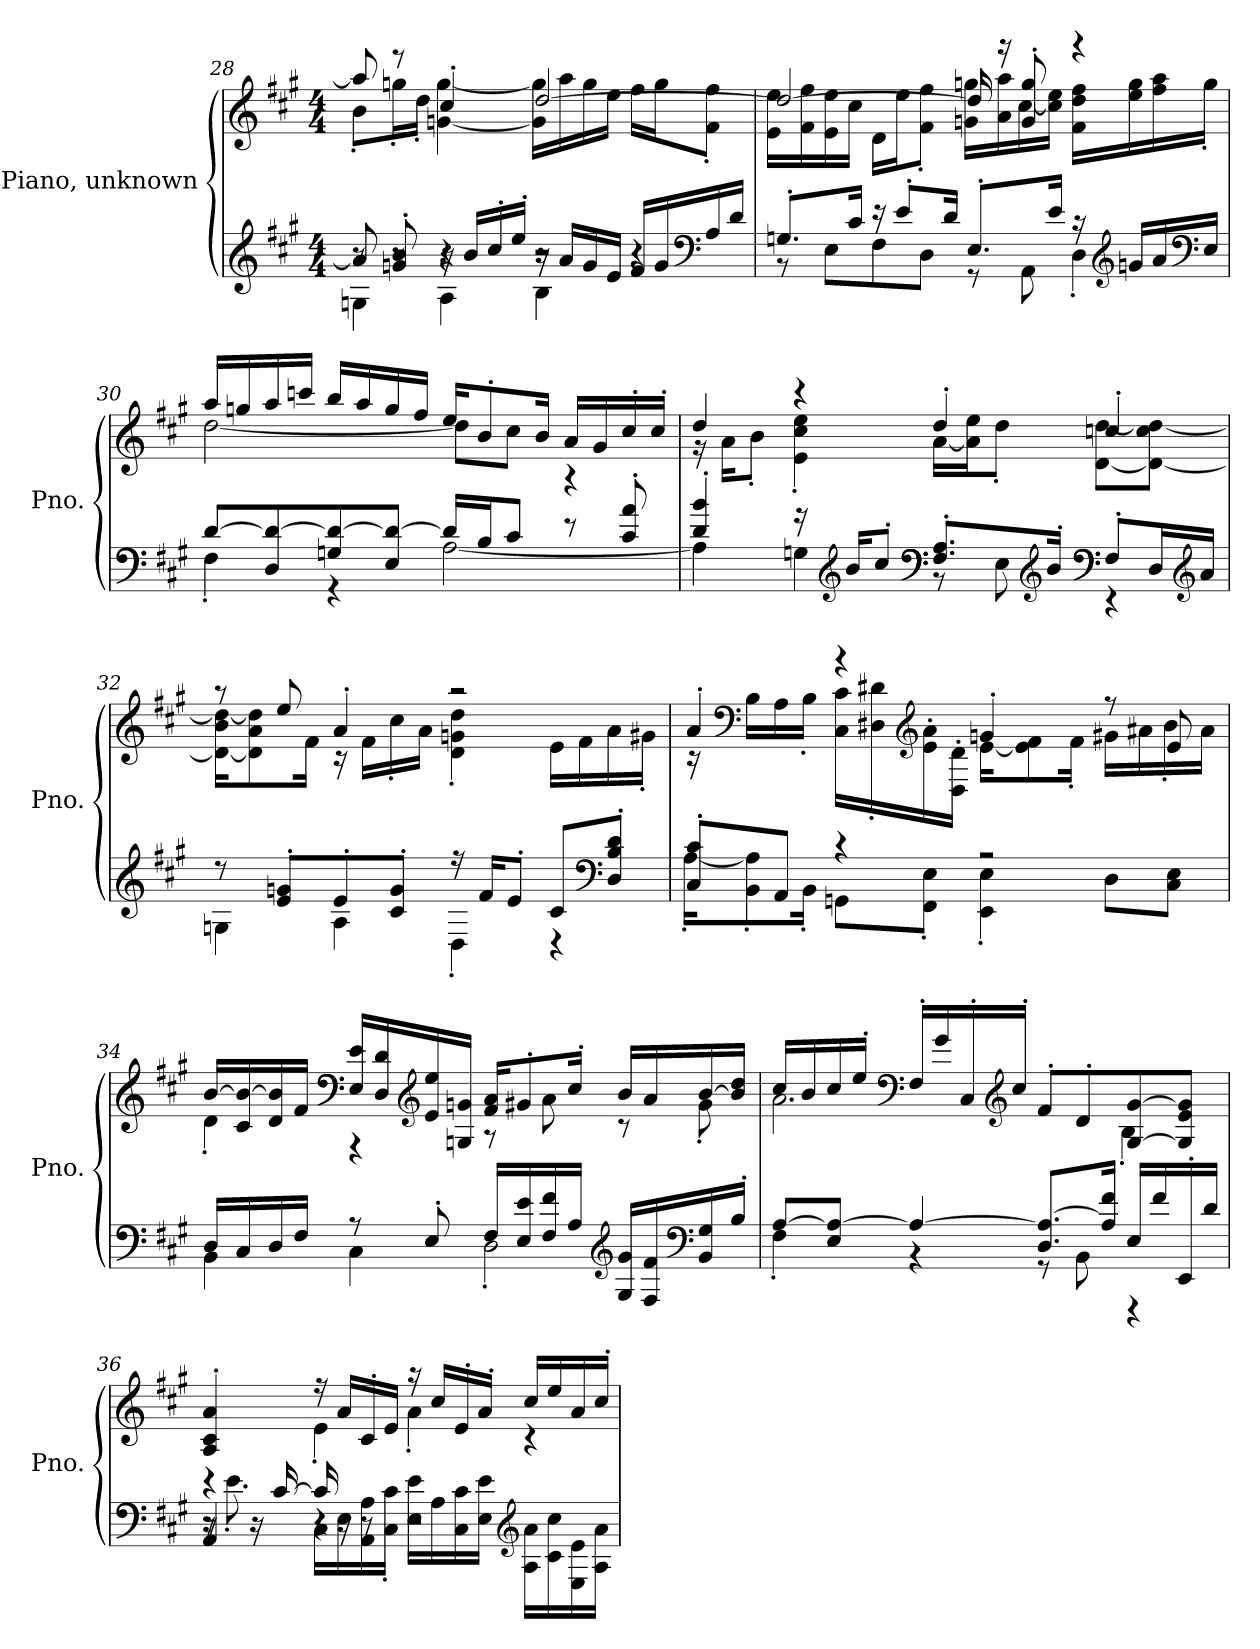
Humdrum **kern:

**kern	**kern
*part1	*part1
*staff2	*staff1
*I"Piano, unknown	*
*I'Pno.	*
!!LO:LB:g=z
*clefG2	*clefG2
*k[f#c#g#]	*k[f#c#g#]
*M4/4	*M4/4
=28	=28
*^	*^
*	*^	*	*
8r	4Gn\	8a/]	8aa/]	8b'\L
8gn/' 8b/'	.	8r	8r	16ggn'\L
.	.	.	.	16dd'\JJ
16r	4A\	4r	4cc#'/	[4gn\ [4gg\
16b/LL	.	.	.	.
16cc#'/	.	.	.	.
16ee'/JJ	.	.	.	.
16r	4B\	2r	[2dd/	16g\] 16gg\]LL
16a/LL	.	.	.	16aa\
16g/	.	.	.	16gg\
16e/JJ	.	.	.	16ee\JJ
16f#/LL	4r	.	.	16ff#\LL
16g/	.	.	.	16gg\J
*clefF4	*	*	*	*
16A/	.	.	.	8f#\' 8ff#\'J
16d/JJ	.	.	.	.
*	*v	*v	*	*
=29	=29	=29	=29
8.Gn'/L	8r	2dd/_	16e\ 16ee\LL
.	.	.	16f#\ 16ff#\
.	8E\L	.	16e\ 16ee\
16c#/Jk	.	.	16cc#\JJ
16r	8F#\	.	16d\LL
8e'/L	.	.	16ee\J
.	8D\J	.	8f#\' 8ff#\'J
16d/Jk	.	.	.
8.E'/L	8r	16dd/]	16gn\ 16ggn\LL
.	.	16r	16a\ 16aa\
.	8AA\	8g/' 8gg/'	[16cc#\
16e/Jk	.	.	16cc#\] 16ee\JJ
16r	4D'\	4r	16f#\ 16dd\ 16ff#\LL
*clefG2	*	*	*
16gn/LL	.	.	16ee\ 16gg\
16a/	.	.	16ff#\ 16aa\
*clefF4	*	*	*
16E/JJ	.	.	16gg'\JJ
!!LO:LB:g=z	!!
=30	=30	=30	=30
[8d/L	4F#'\	16aa/LL	[2dd\
.	.	16ggn/	.
8D/ 8d/_	.	16aa/	.
.	.	16cccn/JJ	.
8Gn/ 8d/_	4r	16bb/LL	.
.	.	16aa/	.
8E/ 8d/_J	.	16gg/	.
.	.	16ff#/JJ	.
16d/LL]	[2A\	16ee/KL	8dd\L]
16B/J	.	8b'/	.
8c#/J	.	.	8cc#\J
.	.	16b/Jk	.
8r	.	16a/LL	4r
.	.	16g#/	.
8c#/' 8a/'	.	16cc#'/	.
.	.	16cc#'/JJ	.
=31	=31	=31	=31
4d/' 4b/'	4A\]	4dd/	16r
.	.	.	16a\KL
.	.	.	8b'\J
16r	4Gn\	4r	4e\' 4cc#\' 4ee\'
*clefG2	*	*	*
16b/KL	.	.	.
8cc#'/J	.	.	.
*clefF4	*	*	*
8.F#/' 8.A/'L	8r	4dd'/	[16a\LL
.	.	.	16a\] 16ee\J
.	8E\	.	8dd'\J
*clefG2	*	*	*
16b'/Jk	.	.	.
*clefF4	*	*	*
8F#'/L	4r	4ccn'/	[8d\ [8dd\L
16D/L	.	.	8d\_ 8cc\ 8dd\_J
*clefG2	*	*	*
16a/JJ	.	.	.
!!LO:LB:g=z	!!
=32	=32	=32	=32
8r	4Gn\	8r	16d\_ 16b\ 16dd\_KL
.	.	.	8d\] 8a\ 8dd\]
8e/' 8gn/'L	.	8ee/	.
.	.	.	16f#\Jk
8e'/	4A\	4a'/	16r
.	.	.	16f#\LL
8c#/' 8g/'J	.	.	16cc#'\
.	.	.	16a\JJ
16r	4D'\	2r	4d\' 4gn\' 4dd\'
16f#/KL	.	.	.
8e'/J	.	.	.
8c#/L	4r	.	16e\LL
.	.	.	16f#\
*clefF4	*	*	*
8D/' 8B/' 8d/'J	.	.	16a\
.	.	.	16g#X'\JJ
=33	=33	=33	=33
8C#/' 8c#/'L	[16A'\KL	4a'/	16r
*	*	*clefF4	*
.	8BB\' 8A\]'	.	16B\LL
8AA/J	.	.	16A\
.	16BB'\Jk	.	16B'\JJ
4r	8GGn\L	4r	16C#\ 16c#\LL
.	.	.	16D#X\' 16d#X\'
*	*	*clefG2	*
.	8FF#\' 8E\'J	.	16e\' 16a\'
.	.	.	16D#\' 16d#\'JJ
2r	4EE\' 4E\'	4gn'/	[16e\KL
.	.	.	8e\] 8f#\
.	.	.	16f#'\Jk
.	8D\L	8r	16g#X\LL
.	.	.	16a#X\
.	8C#\ 8E\J	8e/	16b'\
.	.	.	16a#\JJ
!!LO:LB:g=z	!!
=34	=34	=34	=34
16D/LL	4BB\	[16b/LL	4d'\
16C#/	.	16c#/ 16b/_	.
16D/	.	16d/ 16b/]	.
16F#/JJ	.	16f#/JJ	.
*	*	*clefF4	*
8r	4C#\	16E/ 16e/LL	4r
.	.	16D/ 16d/	.
*	*	*clefG2	*
8E'/	.	16e/ 16ee/	.
.	.	16Gn/ 16gn/JJ	.
16F#/LL	2D'\	16f#/ 16a/KL	8r
16E/ 16e/	.	8g#X'/	.
16F#/ 16f#/	.	.	8a\
16A/JJ	.	16cc#'/Jk	.
*clefG2	*	*	*
16G#/ 16g#/LL	.	16b/LL	8r
16F#/ 16f#/	.	16a/	.
*clefF4	*	*	*
16BB/ 16G#/	.	[16b/	8g#'\
16B'/JJ	.	16b/] 16dd/JJ	.
!!LO:PB:g=z	!!
=35	=35	=35	=35
[8A/L	4F#'\	16cc#/LL	2.a\
.	.	16b/	.
8E/ 8A/_J	.	16cc#/	.
.	.	16ee'/JJ	.
*	*	*clefF4	*
4A/_	4r	16F#'/LL	.
.	.	16g#/	.
.	.	16C#'/	.
*	*	*clefG2	*
.	.	16cc#'/JJ	.
8.D/ 8.A/_L	8r	8f#'/L	.
.	8BB\	8d'/	.
16A/] 16f#/Jk	.	.	.
16E/LL	4r	[8G#/ [8g#/	4B'\
16f#/	.	.	.
16EE'/	.	8G#/] 8e/ 8g#/]J	.
16d/JJ	.	.	.
=36	=36	=36	=36
*	*^	*	*
8r	16r	4AA/	4A/' 4c#/' 4a/'	4r
.	8.e'\	.	.	.
16r	.	.	.	.
[16c#/	.	.	.	.
16c#/]	16C#\LL	4r	16r	4e'\
16r	16E\	.	16a/LL	.
8r	16AA\ 16A\	.	16c#'/	.
.	16C#\' 16c#\'JJ	.	16e/JJ	.
2r	16E\ 16e\LL	2r	16r	4a'\
.	16A\	.	16cc#/LL	.
.	16C#\ 16c#\	.	16e'/	.
.	16E\ 16e\JJ	.	16a'/JJ	.
*clefG2	*	*	*	*
.	16A\ 16a\LL	.	16cc#/LL	4r
.	16c#\ 16cc#\	.	16ee/	.
.	16E\ 16e\	.	16a/	.
.	16A\ 16a\JJ	.	16cc#'/JJ	.
*v	*v	*v	*	*
*	*v	*v
=	=
*-	*-
